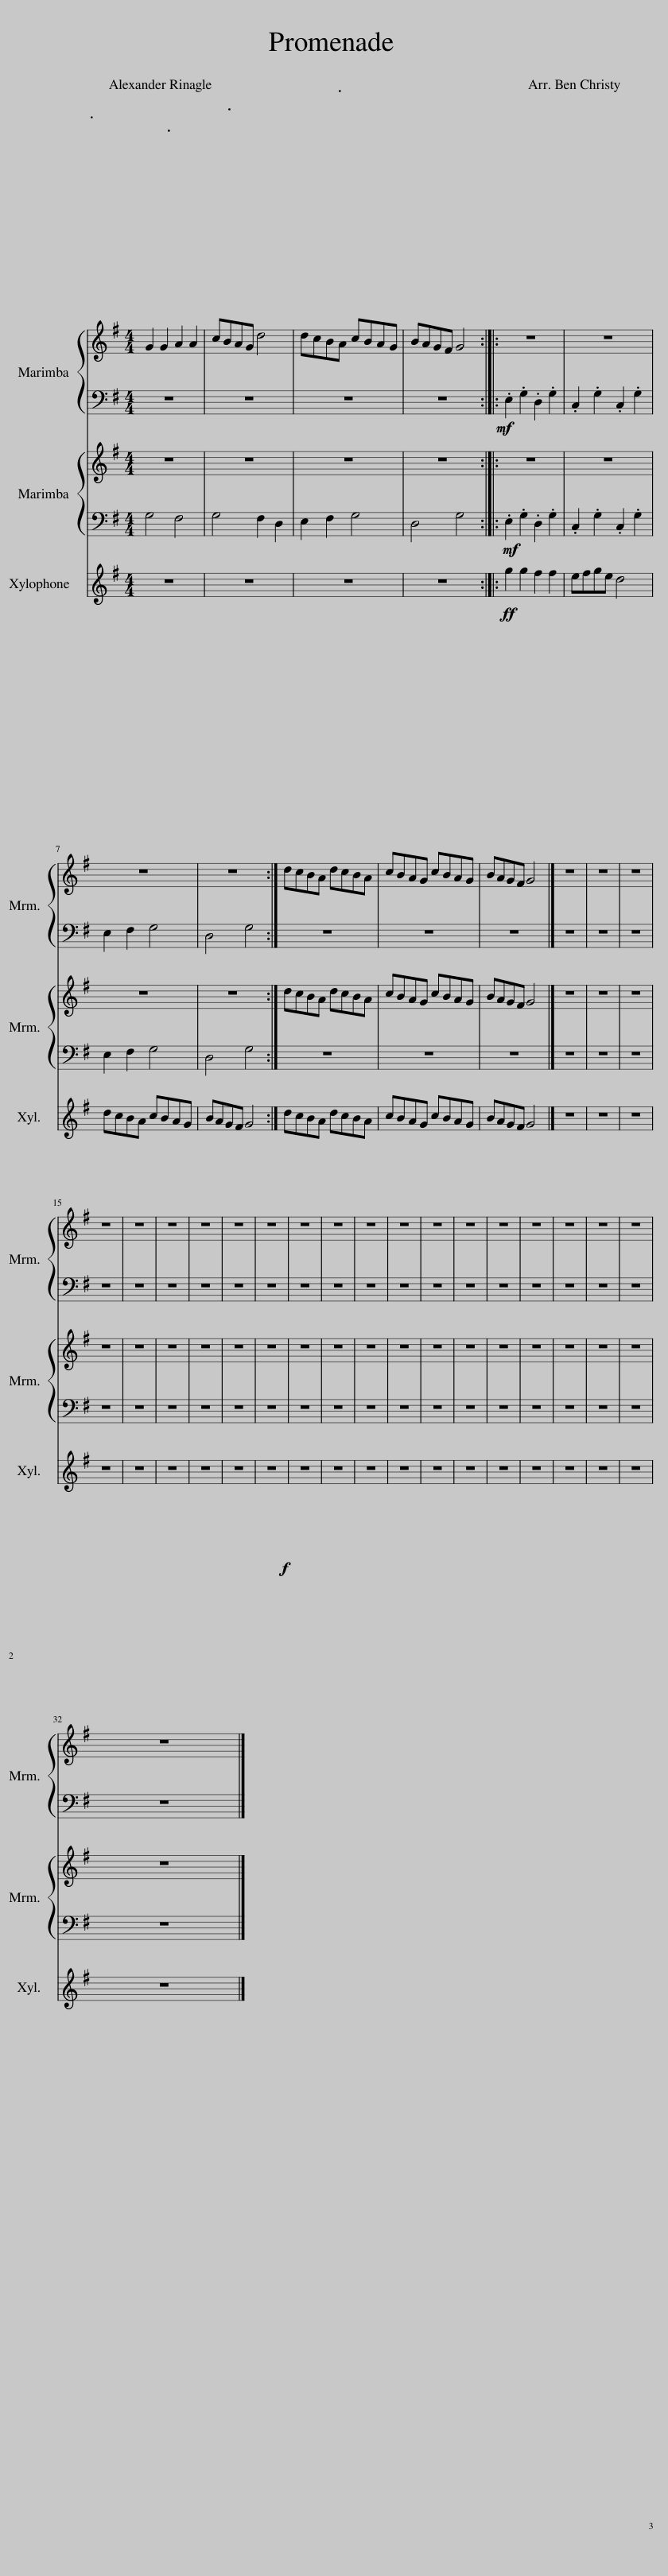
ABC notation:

X:1
%%score { 1 | 2 } { 3 | 4 } 5
L:1/8
M:4/4
I:linebreak $
K:G
V:1 treble
V:2 bass
V:3 treble
V:4 bass
V:5 treble transpose=12
V:1
 .G2 .G2 .A2 .A2 | cBAG d4 | dcBA cBAG | BAGF G4 :: z8 | %5
 z8 |$ z8 | z8 :| dcBA dcBA | cBAG cBAG | %10
 BAGF G4 |] z8 | z8 | z8 |$ z8 | %15
 z8 | z8 | z8 | z8 | z8 | %20
 z8 | z8 | z8 | z8 | z8 | %25
 z8 | z8 | z8 | z8 | z8 | %30
 z8 |$ z8 |] %32
V:2
 z8 | z8 | z8 | z8 ::!mf! .E,2 .G,2 .D,2 .G,2 | %5
 .C,2 .G,2 .C,2 .G,2 |$ E,2 F,2 G,4 | D,4 G,4 :| z8 | z8 | %10
 z8 |] z8 | z8 | z8 |$ z8 | %15
 z8 | z8 | z8 | z8 | z8 | %20
 z8 | z8 | z8 | z8 | z8 | %25
 z8 | z8 | z8 | z8 | z8 | %30
 z8 |$ z8 |] %32
V:3
 z8 | z8 | z8 | z8 :: z8 | %5
 z8 |$ z8 | z8 :| dcBA dcBA | cBAG cBAG | %10
 BAGF G4 |] z8 | z8 | z8 |$ z8 | %15
 z8 | z8 | z8 | z8 | z8 | %20
 z8 | z8 | z8 | z8 | z8 | %25
 z8 | z8 | z8 | z8 | z8 | %30
 z8 |$ z8 |] %32
V:4
 G,4 F,4 | G,4 F,2 D,2 | E,2 F,2 G,4 | D,4 G,4 ::!mf! .E,2 .G,2 .D,2 .G,2 | %5
 .C,2 .G,2 .C,2 .G,2 |$ E,2 F,2 G,4 | D,4 G,4 :| z8 | z8 | %10
 z8 |] z8 | z8 | z8 |$ z8 | %15
 z8 | z8 | z8 | z8 | z8 | %20
 z8 | z8 | z8 | z8 | z8 | %25
 z8 | z8 | z8 | z8 | z8 | %30
 z8 |$ z8 |] %32
V:5
 z8 | z8 | z8 | z8 ::!ff! g2 g2 f2 f2 | %5
 efge d4 |$ dcBA cBAG | BAGF G4 :| dcBA dcBA | cBAG cBAG | %10
 BAGF G4 |] z8 | z8 | z8 |$ z8 | %15
 z8 | z8 | z8 | z8 |!f! z8 | %20
 z8 | z8 | z8 | z8 | z8 | %25
 z8 | z8 | z8 | z8 | z8 | %30
 z8 |$ z8 |] %32
